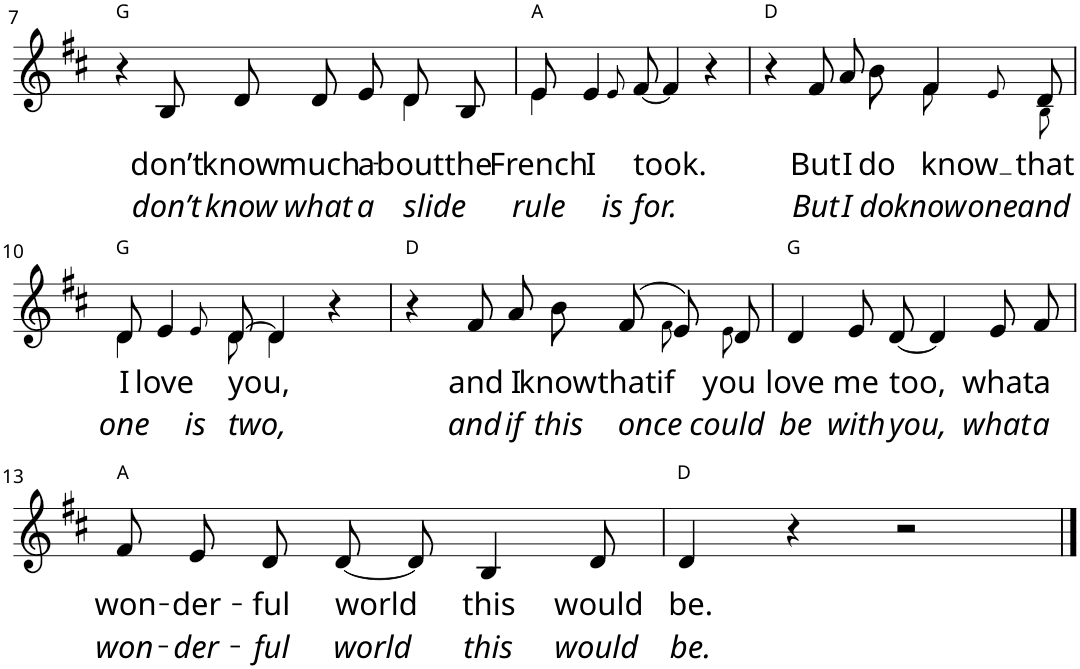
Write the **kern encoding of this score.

**kern	**text	**text	**harte
*part1	*part1	*part1	*part1
*staff1	*staff1	*staff1	*
*I"P1	*	*	*
!!LO:PB:g=z
*clefG2	*	*	*
*k[f#c#]	*	*	*
*M4/4	*	*	*
*met(c)	*	*	*
=7	=7	=7	=7
*^	*	*	*
4r	2.ryy	.	.	G:maj
!	!	!LO:LY:b	!LO:LY:b	!
8B/L	.	don’t	don’t	.
!	!	!LO:LY:b	!LO:LY:b	!
8d/J	.	know	know	.
!	!	!LO:LY:b	!LO:LY:b	!
8d/L	.	much	what	.
!	!	!LO:LY:b	!LO:LY:b	!
8e/J	.	a-	a	.
!	!	!LO:LY:b	!LO:LY:b	!
8d/L	4d!\	-bout	slide	.
!	!	!LO:LY:b	!	!
8B/J	.	the	.	.
=8	=8	=8	=8	=8
!	!	!LO:LY:b	!LO:LY:b	!
8e/	4e!\	French	rule	A:maj
!	!	!LO:LY:b	!	!
4e/	.	I	.	.
!	!	!	!LO:LY:b	!
.	8e!/	.	is	.
!	!	!LO:LY:b	!LO:LY:b	!
[8f#/	2ryy	took.	for.	.
4f#/]	.	.	.	.
4r	.	.	.	.
.	8ryy	.	.	.
=9	=9	=9	=9	=9
4r	8ryy	.	.	D:maj
!	!	!LO:LY:b	!LO:LY:b	!
*v	*v	*	*	*
8f#/L	But	But	.
!	!LO:LY:b	!LO:LY:b	!
8a/J	I	I	.
!	!LO:LY:b	!LO:LY:b	!
8b\	do	do	.
!	!LO:LY:b	!LO:LY:b	!
*^	*	*	*
4f#/	8f#!\	know	know	.
!	!	!	!LO:LY:b	!
.	8e!/L	.	one	.
!	!	!LO:LY:b	!LO:LY:b	!
8d/	8B!/J	that	and	.
!!LO:LB:g=z	!!
=10	=10	=10	=10	=10
!	!	!LO:LY:b	!LO:LY:b	!
8d/	4d!\	I	one	G:maj
!	!	!LO:LY:b	!	!
4e/	.	love	.	.
!	!	!	!LO:LY:b	!
.	8e!/L	.	is	.
!	!	!LO:LY:b	!LO:LY:b	!
[8d/	8d!/J	you,	two,	.
4d/]	4d!\	.	.	.
4r	4ryy	.	.	.
=11	=11	=11	=11	=11
4r	2.ryy	.	.	D:maj
!	!	!LO:LY:b	!LO:LY:b	!
8f#/L	.	and	and	.
!	!	!LO:LY:b	!LO:LY:b	!
8a/J	.	I	if	.
!	!	!LO:LY:b	!LO:LY:b	!
8b/L	.	know	this	.
!	!	!LO:LY:b	!LO:LY:b	!
(8f#/J	.	that	once	.
!	!	!LO:LY:b	!	!
8e/L)	8f#!\L	if	.	.
!	!	!LO:LY:b	!LO:LY:b	!
8d/J	8e!\J	you	could	.
=12	=12	=12	=12	=12
!	!	!LO:LY:b	!LO:LY:b	!
*v	*v	*	*	*
4d/	love	be	G:maj
!	!LO:LY:b	!LO:LY:b	!
8e/L	me	with	.
!	!LO:LY:b	!LO:LY:b	!
[8d/J	too,	you,	.
4d/]	.	.	.
!	!LO:LY:b	!LO:LY:b	!
8e/L	what	what	.
!	!LO:LY:b	!LO:LY:b	!
8f#/J	a	a	.
!!LO:LB:g=z
=13	=13	=13	=13
!	!LO:LY:b	!LO:LY:b	!
8f#/L	won-	won-	A:maj
!	!LO:LY:b	!LO:LY:b	!
8e/J	-der-	-der-	.
!	!LO:LY:b	!LO:LY:b	!
8d/L	-ful	-ful	.
!	!LO:LY:b	!LO:LY:b	!
[8d/J	world	world	.
8d/]	.	.	.
!	!LO:LY:b	!LO:LY:b	!
4B/	this	this	.
!	!LO:LY:b	!LO:LY:b	!
8d/	would	would	.
=14	=14	=14	=14
!	!LO:LY:b	!LO:LY:b	!
4d/	be.	be.	D:maj
4r	.	.	.
2r	.	.	.
==	==	==	==
*-	*-	*-	*-
